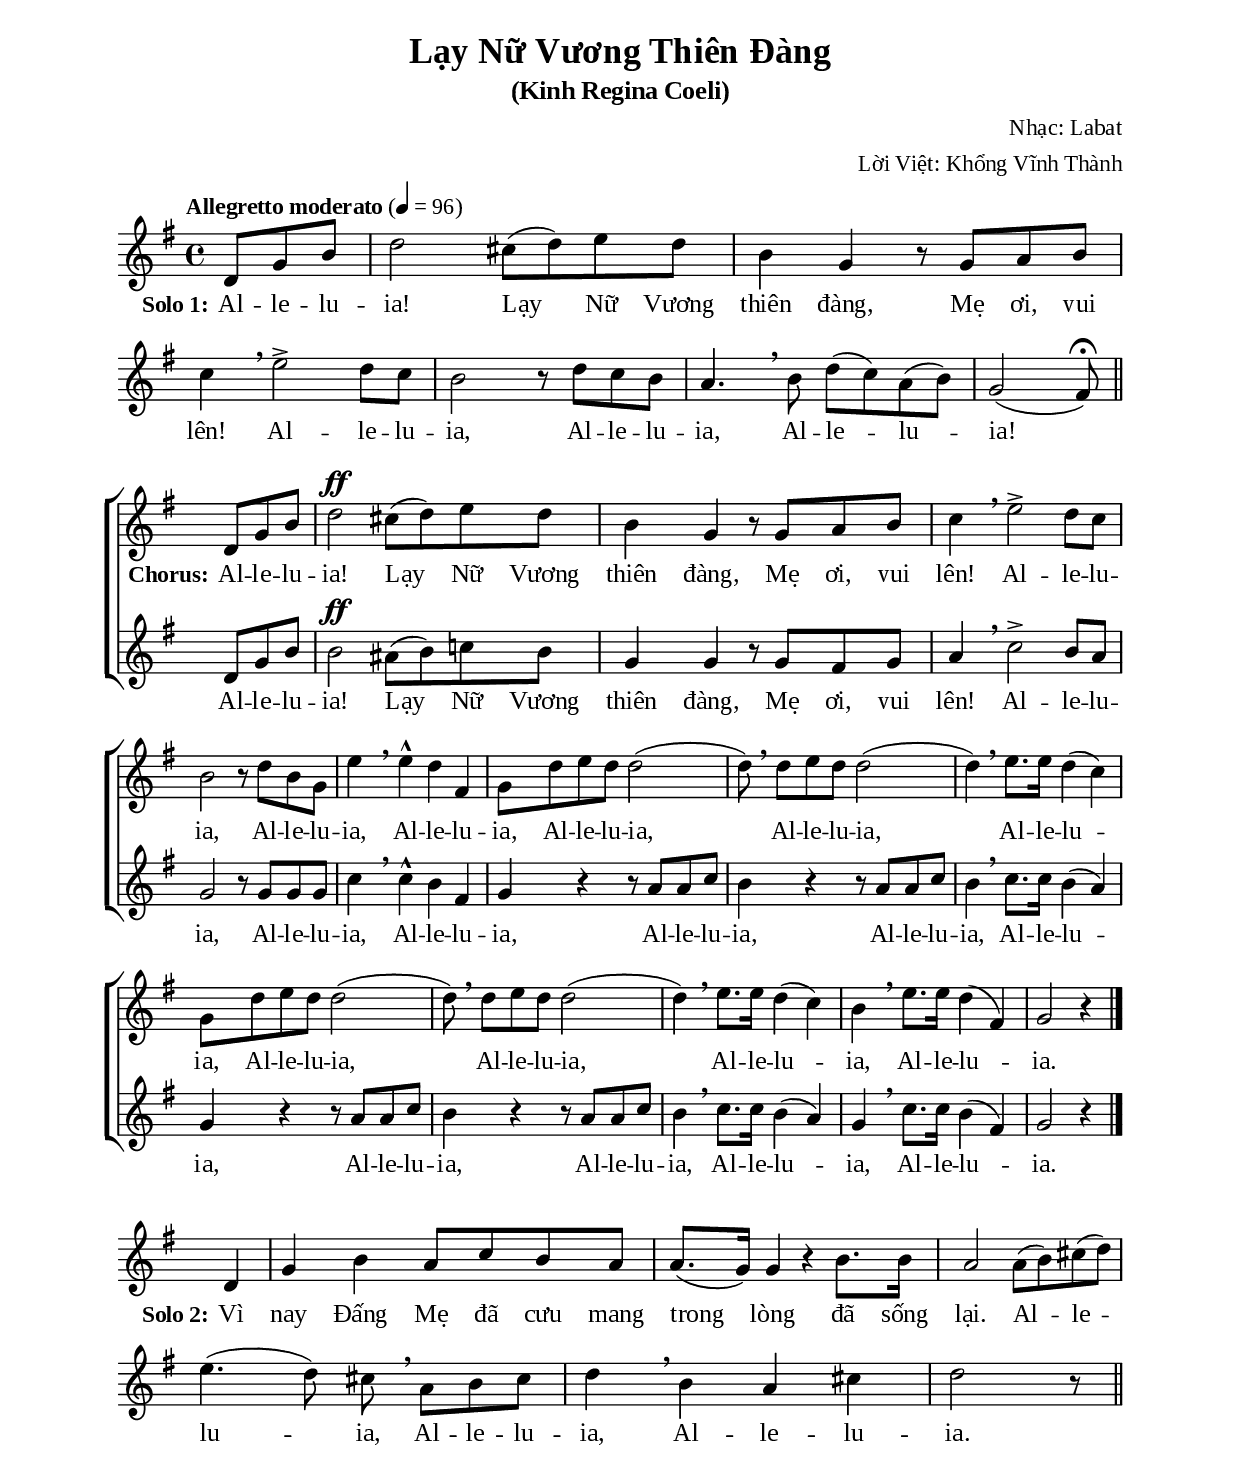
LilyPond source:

% Cài đặt chung
\version "2.20.0"
\include "english.ly"

\header {
  title = "Lạy Nữ Vương Thiên Đàng"
  subtitle = "(Kinh Regina Coeli)"
  composer = "Nhạc: Labat"
  arranger = "Lời Việt: Khổng Vĩnh Thành"
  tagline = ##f
}

global = {
  \key g \major
  \time 4/4
}

\paper {
  #(set-paper-size "a4")
  top-margin = 15\mm
  bottom-margin = 15\mm
  left-margin = 20\mm
  right-margin = 20\mm
  indent = #0
  #(define fonts
	 (make-pango-font-tree "Liberation Serif"
	 		       "Liberation Serif"
			       "Liberation Serif"
			       (/ 20 20)))
}

inNghieng = { \override LyricText.font-shape = #'italic }

% Nhạc điệp khúc
nhacSoloMot = \relative c' {
  \tempo "Allegretto moderato" 4 = 96
  \override Lyrics.LyricSpace.minimum-distance = #2.5
  \override Score.BarNumber.break-visibility = ##(#f #f #f)
  \partial 4. d8 g b |
  d2 cs8 (d) e d |
  b4 g r8 g a b |
  c4 \breathe e2 -> d8 c |
  b2 r8 d c b |
  a4. \breathe b8 d (c) a (b) |
  g2 (fs8) \fermata \bar "||"
}

nhacDiepKhucSop = \relative c' {
  \override Lyrics.LyricSpace.minimum-distance = #2.5
  \override Score.BarNumber.break-visibility = ##(#f #f #f)
  \override Score.NonMusicalPaperColumn.padding = #0.7
  \partial 4. d8 g b |
  d2 ^\ff cs8 (d) e d |
  b4 g r8 g a b |
  c4 \breathe e2 -> d8 c |
  b2 r8 d b g |
  e'4 \breathe e -^ d fs, |
  g8 d' e d d2 ( |
  d8) \breathe d e d d2 ( |
  d4) \breathe e8. e16 d4 (c) |
  g8 d' e d d2 ( |
  d8) \breathe d e d d2 ( |
  d4) \breathe e8. e16 d4 (c) |
  b4 \breathe e8. e16 d4 (fs,) |
  g2 r4 \bar "|."
}

nhacDiepKhucBass = \relative c' {
  \override Lyrics.LyricSpace.minimum-distance = #2.5
  \override Score.BarNumber.break-visibility = ##(#f #f #f)
  \partial 4. d8 g b |
  b2 ^\ff as8 (b) c! b |
  g4 g r8 g8 fs g |
  a4 \breathe c2 -> b8 a |
  g2 r8 g g g |
  c4 \breathe c -^ b fs |
  g4 r4 r8 a a c |
  b4 r r8 a a c |
  b4 \breathe c8. c16 b4 (a) |
  g4 r4 r8 a a c |
  b4 r4 r8 a a c |
  b4 \breathe c8. c16 b4 (a) |
  g \breathe c8. c16 b4 (fs) |
  g2 r4 \bar "|."
}

% Nhạc phiên khúc một
nhacSoloHai = \relative c' {
  \override Lyrics.LyricSpace.minimum-distance = #2.5
  \override Score.BarNumber.break-visibility = ##(#f #f #f)
  \partial 4 d4 |
  g b a8 c b a |
  a8. (g16) g4 r b8. b16 |
  a2 a8 (b) cs (d) |
  e4. (d8) cs \breathe a b cs |
  d4 \breathe b a cs |
  d2 r8 \bar "||"
}

% Lời phiên khúc
loiPhienKhucMot = \lyricmode {
  \set stanza = #"Solo 1:"
  Al -- le -- lu -- ia! Lạy Nữ Vương thiên đàng, Mẹ ơi, vui lên!
  Al -- le -- lu -- ia, Al -- le -- lu -- ia, Al -- le -- lu -- ia!
}

% Lời điệp khúc
loiDiepKhucSop = \lyricmode {
  \set stanza = #"Chorus:"
  Al -- le -- lu -- ia! Lạy Nữ Vương thiên đàng, Mẹ ơi, vui lên!
  Al -- le -- lu -- ia, Al -- le -- lu -- ia, Al -- le -- lu -- ia,
  Al -- le -- lu -- ia, Al -- le -- lu -- ia, Al -- le -- lu -- ia,
  Al -- le -- lu -- ia, Al -- le -- lu -- ia, Al -- le -- lu -- ia,
  Al -- le -- lu -- ia.
}

loiDiepKhucBass = \lyricmode {
  Al -- le -- lu -- ia! Lạy Nữ Vương thiên đàng, Mẹ ơi, vui lên!
  Al -- le -- lu -- ia, Al -- le -- lu -- ia, Al -- le -- lu -- ia,
  Al -- le -- lu -- ia, Al -- le -- lu -- ia, Al -- le -- lu -- ia,
  Al -- le -- lu -- ia, Al -- le -- lu -- ia, Al -- le -- lu -- ia,
  Al -- le -- lu -- ia.
}

% Lời phiên khúc hai
loiPhienKhucHai = \lyricmode {
  \set stanza = #"Solo 2:"
  Vì nay Đấng Mẹ đã cưu mang trong lòng đã sống lại.
  Al -- le -- lu -- ia, Al -- le -- lu -- ia, Al -- le -- lu -- ia.
}

% Dàn trang
\score {
  \new ChoirStaff <<
    \new Staff = soloMot <<
      \new Voice = "sopranos" {
        \global \stemNeutral \nhacSoloMot
      }
    >>
    \new Lyrics \lyricsto sopranos \loiPhienKhucMot
  >>
}

\score {
  \new ChoirStaff <<
    \new Staff <<
      \override Staff.TimeSignature.transparent = ##t
      \new Voice = "Soprano" { \clef treble \global \nhacDiepKhucSop }
      \new Lyrics \lyricsto Soprano \loiDiepKhucSop
    >>
    \new Staff <<
      \override Staff.TimeSignature.transparent = ##t
      \new Voice = "Bass" { \clef treble \global \nhacDiepKhucBass }
      \new Lyrics \lyricsto Bass \loiDiepKhucBass
    >>
  >>
}

\score {
  \new ChoirStaff <<
    \new Staff = soloHai <<
      \override Staff.TimeSignature.transparent = ##t
      \new Voice = "sopranos" {
        \global \stemNeutral \nhacSoloHai
      }
    >>
    \new Lyrics \lyricsto sopranos \loiPhienKhucHai
  >>
}
